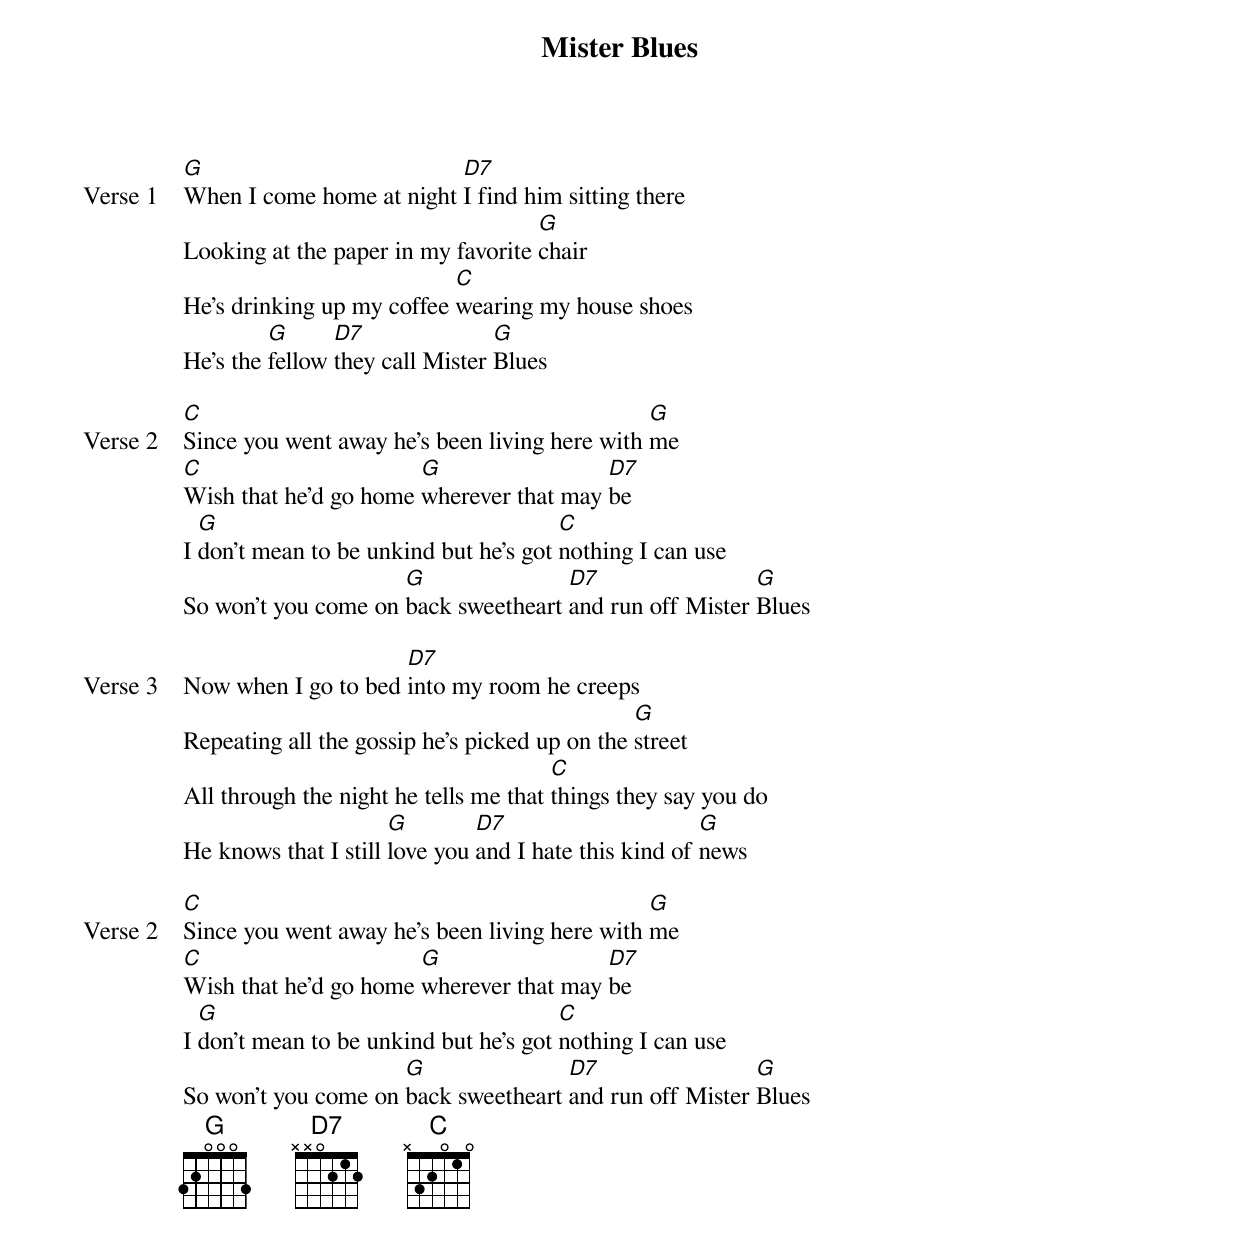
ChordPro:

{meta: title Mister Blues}
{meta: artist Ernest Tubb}
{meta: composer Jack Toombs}
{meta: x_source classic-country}
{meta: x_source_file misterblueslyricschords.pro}
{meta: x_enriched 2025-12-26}

{start_of_verse: Verse 1}
[G]When I come home at night [D7]I find him sitting there
Looking at the paper in my favorite [G]chair
He's drinking up my coffee [C]wearing my house shoes
He's the [G]fellow [D7]they call Mister [G]Blues
{end_of_verse}

{start_of_verse: Verse 2}
[C]Since you went away he's been living here with [G]me
[C]Wish that he'd go home [G]wherever that may [D7]be
I [G]don't mean to be unkind but he's got [C]nothing I can use
So won't you come on [G]back sweetheart [D7]and run off Mister [G]Blues
{end_of_verse}

{start_of_verse: Verse 3}
Now when I go to bed [D7]into my room he creeps
Repeating all the gossip he's picked up on the [G]street
All through the night he tells me that [C]things they say you do
He knows that I still [G]love you [D7]and I hate this kind of [G]news
{end_of_verse}

{start_of_verse: Verse 2}
[C]Since you went away he's been living here with [G]me
[C]Wish that he'd go home [G]wherever that may [D7]be
I [G]don't mean to be unkind but he's got [C]nothing I can use
So won't you come on [G]back sweetheart [D7]and run off Mister [G]Blues
{end_of_verse}
